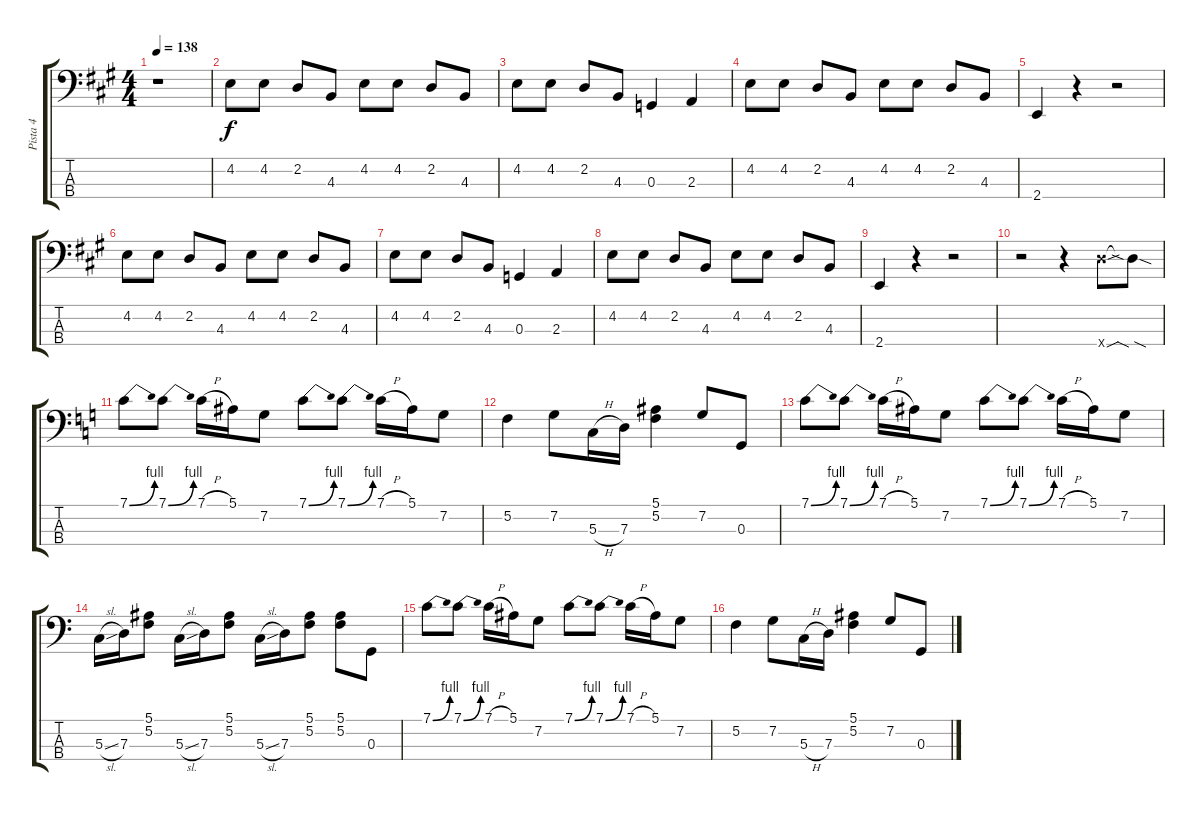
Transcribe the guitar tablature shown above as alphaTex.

\track ("Pista 4" "Pista 4") {instrument electricbassfinger}
\staff {score tabs}
\tuning (F2 C2 G1 D1) {hide}
\ts (4 4)
\tempo 138
\clef f4
\ks a
r.1{dy f} |
4.2.8 4.2.8 2.2.8 4.3.8 4.2.8 4.2.8 2.2.8 4.3.8 |
4.2.8 4.2.8 2.2.8 4.3.8 0.3.4 2.3.4 |
4.2.8 4.2.8 2.2.8 4.3.8 4.2.8 4.2.8 2.2.8 4.3.8 |
2.4.4 r.4 r.2 |
4.2.8 4.2.8 2.2.8 4.3.8 4.2.8 4.2.8 2.2.8 4.3.8 |
4.2.8 4.2.8 2.2.8 4.3.8 0.3.4 2.3.4 |
4.2.8 4.2.8 2.2.8 4.3.8 4.2.8 4.2.8 2.2.8 4.3.8 |
2.4.4 r.4 r.2 |
r.2 r.4 12.4{sou x}.8 12.4{sia sod t}.8 |
\ks c
7.1{be (bend 0 0 60 4)}.8 7.1{be (bend 0 0 60 4)}.8 7.1{h}.16 5.1.16 7.2.8 7.1{be (bend 0 0 60 4)}.8 7.1{be (bend 0 0 60 4)}.8 7.1{h}.16 5.1.16 7.2.8 |
5.2.4 7.2.8 5.3{h}.16 7.3.16 (5.1 5.2).4 7.2.8 0.3.8 |
7.1{be (bend 0 0 60 4)}.8 7.1{be (bend 0 0 60 4)}.8 7.1{h}.16 5.1.16 7.2.8 7.1{be (bend 0 0 60 4)}.8 7.1{be (bend 0 0 60 4)}.8 7.1{h}.16 5.1.16 7.2.8 |
5.3{sl}.16 7.3.16 (5.1 5.2).8 5.3{sl}.16 7.3.16 (5.1 5.2).8 5.3{sl}.16 7.3.16 (5.1 5.2).8 (5.1 5.2).8 0.3.8 |
7.1{be (bend 0 0 60 4)}.8 7.1{be (bend 0 0 60 4)}.8 7.1{h}.16 5.1.16 7.2.8 7.1{be (bend 0 0 60 4)}.8 7.1{be (bend 0 0 60 4)}.8 7.1{h}.16 5.1.16 7.2.8 |
5.2.4 7.2.8 5.3{h}.16 7.3.16 (5.1 5.2).4 7.2.8 0.3.8
